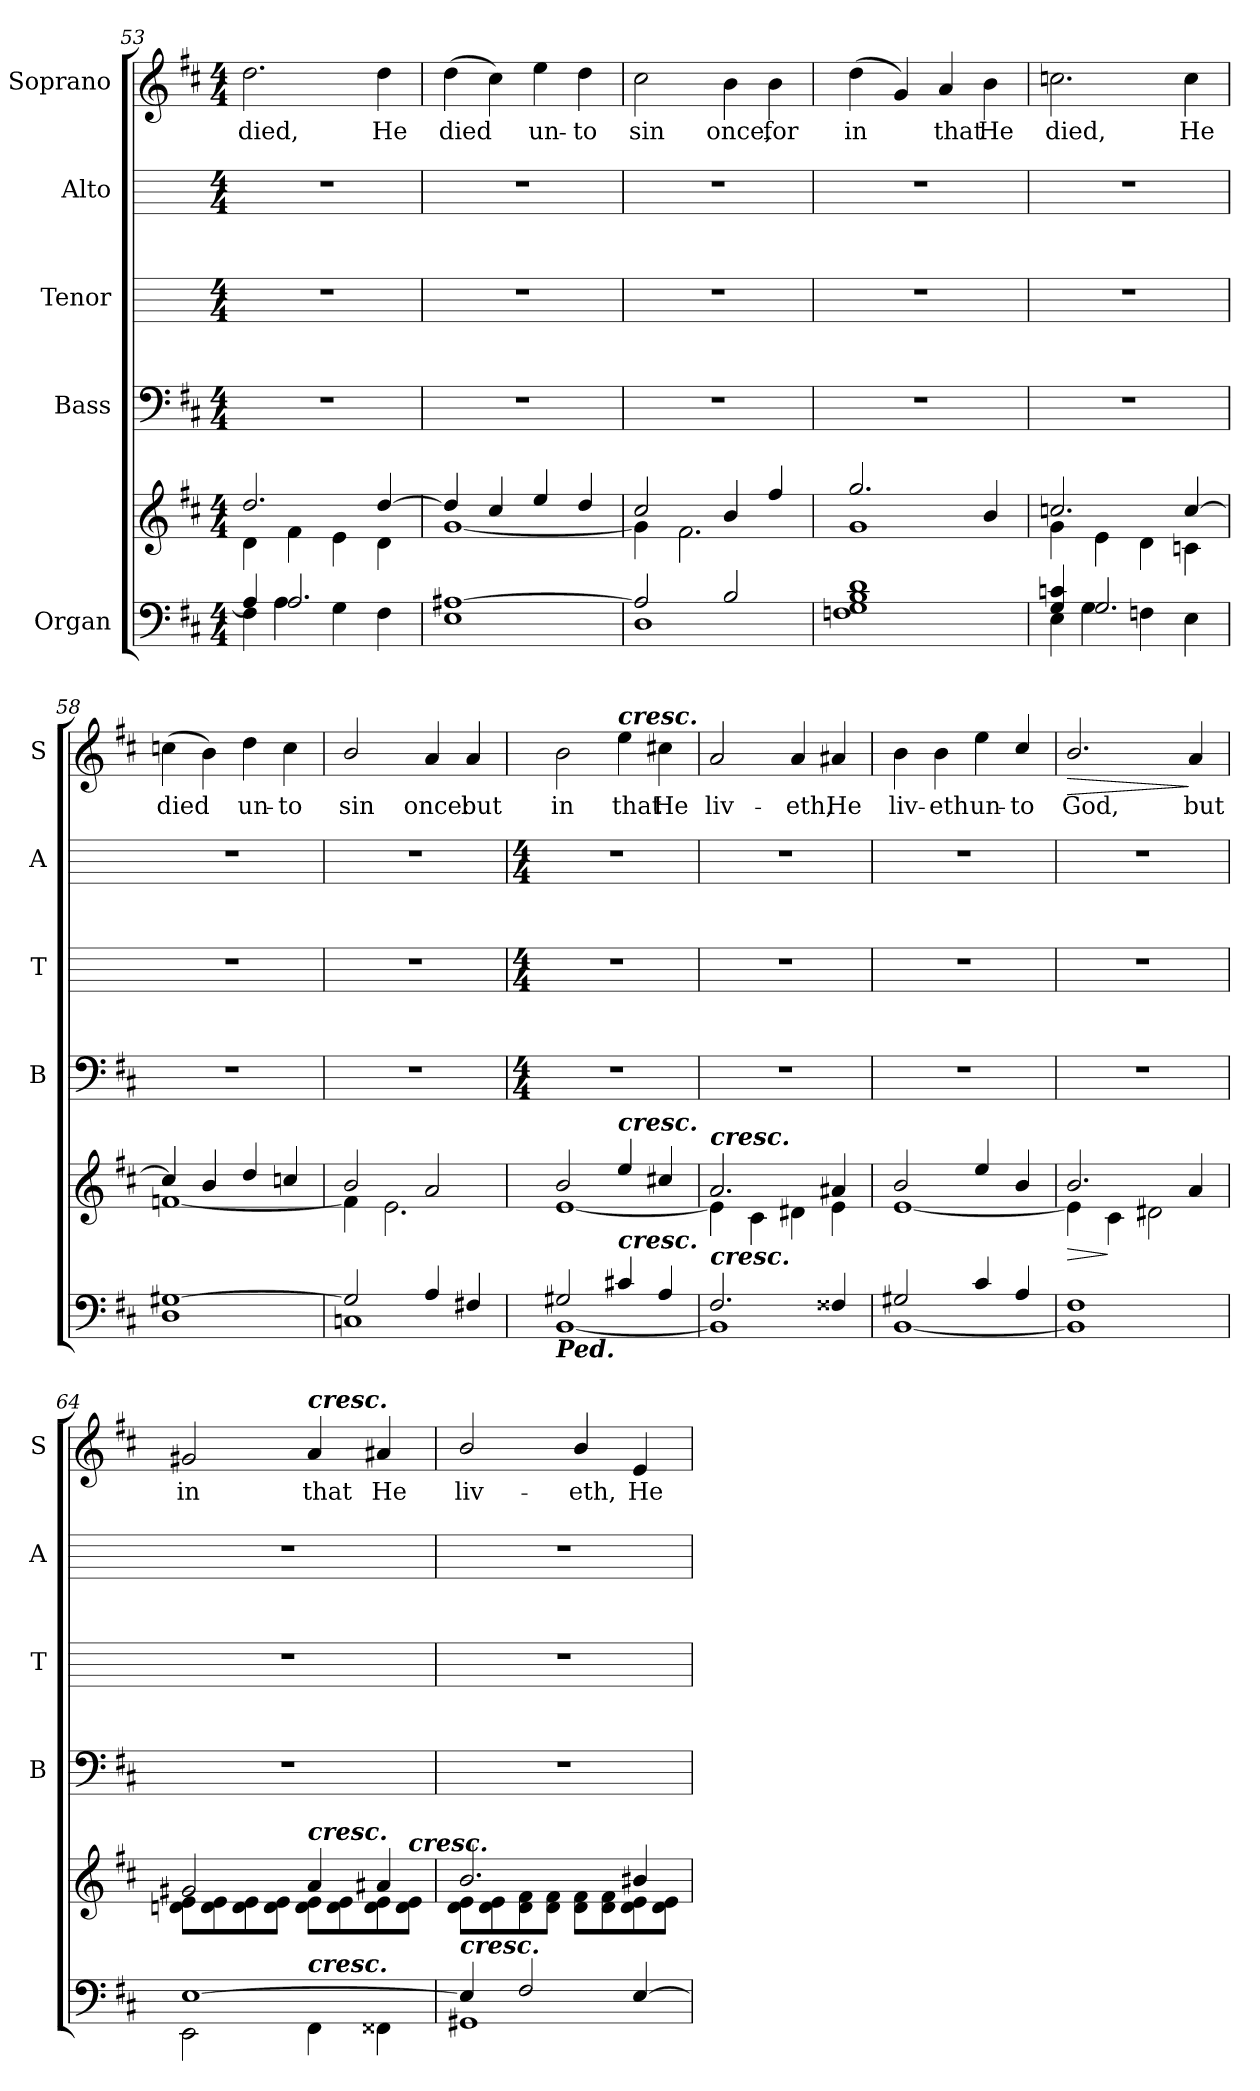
**kern	**kern	**dynam	**kern	**kern	**kern	**kern	**text	**dynam
*part5	*part5	*part5	*part4	*part3	*part2	*part1	*part1	*part1
*staff6	*staff5	*staff5/6	*staff4	*staff3	*staff2	*staff1	*staff1	*staff1
*I"Organ	*	*	*I"Bass	*I"Tenor	*I"Alto	*I"Soprano	*	*
*	*	*	*I'B	*I'T	*I'A	*I'S	*	*
!!LO:LB:g=z
*clefF4	*clefG2	*	*clefF4	*	*	*clefG2	*	*
*k[f#c#]	*k[f#c#]	*	*k[f#c#]	*	*	*k[f#c#]	*	*
*D:	*D:	*	*D:	*	*	*D:	*	*
*M4/4	*M4/4	*	*M4/4	*M4/4	*M4/4	*M4/4	*	*
=53	=53	=53	=53	=53	=53	=53	=53	=53
*^	*^	*	*	*	*	*	*	*
!	!	!	!	!	!	!	!	!	!LO:LY:b	!
4A/]	4F#\	2.dd/	4d\	.	1r	1r	1r	2.dd	died,	.
2.A/	4A\	.	4f#\	.	.	.	.	.	.	.
.	4G\	.	4e\	.	.	.	.	.	.	.
!	!	!	!	!	!	!	!	!	!LO:LY:b	!
.	4F#\	[4dd/	4d\	.	.	.	.	4dd	He	.
=54	=54	=54	=54	=54	=54	=54	=54	=54	=54	=54
!	!	!	!	!	!	!	!	!	!LO:LY:b	!
[1A#X/	1E\	4dd/]	[1g\	.	1r	1r	1r	(>4dd	died	.
.	.	4cc#/	.	.	.	.	.	4cc#)	.	.
!	!	!	!	!	!	!	!	!	!LO:LY:b	!
.	.	4ee/	.	.	.	.	.	4ee	un-	.
!	!	!	!	!	!	!	!	!	!LO:LY:b	!
.	.	4dd/	.	.	.	.	.	4dd	-to	.
=55	=55	=55	=55	=55	=55	=55	=55	=55	=55	=55
!	!	!	!	!	!	!	!	!	!LO:LY:b	!
2A#/]	1D\	2cc#/	4g\]	.	1r	1r	1r	2cc#	sin	.
.	.	.	2.f#\	.	.	.	.	.	.	.
!	!	!	!	!	!	!	!	!	!LO:LY:b	!
2B/	.	4b/	.	.	.	.	.	4b	once,	.
!	!	!	!	!	!	!	!	!	!LO:LY:b	!
.	.	4ff#/	.	.	.	.	.	4b	for	.
=56	=56	=56	=56	=56	=56	=56	=56	=56	=56	=56
!	!	!	!	!	!	!	!	!	!LO:LY:b	!
1B/ 1d/	1Fn\ 1G\	2.gg/	1g\	.	1r	1r	1r	(4dd	in	.
.	.	.	.	.	.	.	.	4g)	.	.
!	!	!	!	!	!	!	!	!	!LO:LY:b	!
.	.	.	.	.	.	.	.	4a	that	.
!	!	!	!	!	!	!	!	!	!LO:LY:b	!
.	.	4b/	.	.	.	.	.	4b	He	.
=57	=57	=57	=57	=57	=57	=57	=57	=57	=57	=57
!	!	!	!	!	!	!	!	!	!LO:LY:b	!
4G/ 4cn/	4E\	2.ccn/	4g\	.	1r	1r	1r	2.ccn	died,	.
2.G/	4G\	.	4e\	.	.	.	.	.	.	.
.	4Fn\	.	4d\	.	.	.	.	.	.	.
!	!	!	!	!	!	!	!	!	!LO:LY:b	!
.	4E\	[4cc/	4cn\	.	.	.	.	4cc	He	.
=58	=58	=58	=58	=58	=58	=58	=58	=58	=58	=58
!	!	!	!	!	!	!	!	!	!LO:LY:b	!
[1G#X/	1D\	4cc/]	[1fn\	.	1r	1r	1r	(>4ccn	died	.
.	.	4b/	.	.	.	.	.	4b)	.	.
!	!	!	!	!	!	!	!	!	!LO:LY:b	!
.	.	4dd/	.	.	.	.	.	4dd	un-	.
!	!	!	!	!	!	!	!	!	!LO:LY:b	!
.	.	4cc/	.	.	.	.	.	4cc	-to	.
=59	=59	=59	=59	=59	=59	=59	=59	=59	=59	=59
!	!	!	!	!	!	!	!	!	!LO:LY:b	!
2G#/]	1Cn\	2b/	4f\]	.	1r	1r	1r	2b/	sin	.
.	.	.	2.e\	.	.	.	.	.	.	.
!	!	!	!	!	!	!	!	!	!LO:LY:b	!
4A/	.	2a/	.	.	.	.	.	4a	once:	.
!	!	!	!	!	!	!	!	!	!LO:LY:b	!
4F#X/	.	.	.	.	.	.	.	4a	but	.
!!LO:LB:g=z
=60	=60	=60	=60	=60	=60	=60	=60	=60	=60	=60
*	*	*	*	*	*M4/4	*M4/4	*M4/4	*	*	*
!LO:TX:b:Bi:t=Ped.	!	!	!	!	!	!	!	!	!	!
!	!	!	!	!	!	!	!	!	!LO:LY:b	!
2G#X/	[1BB\	2b/	[1e\	.	1r	1r	1r	2b	in	.
!	!	!	!	!	!	!	!	!LO:TX:a:Bi:t=cresc.	!	!
!	!	!LO:TX:a:Bi:t=cresc.	!	!	!	!	!	!	!	!
!LO:TX:a:Bi:t=cresc.	!	!	!	!	!	!	!	!	!	!
!	!	!	!	!	!	!	!	!	!LO:LY:b	!
4c#X/	.	4ee/	.	.	.	.	.	4ee	that	.
!	!	!	!	!	!	!	!	!	!LO:LY:b	!
4A/	.	4cc#X/	.	.	.	.	.	4cc#X	He	.
=61	=61	=61	=61	=61	=61	=61	=61	=61	=61	=61
!	!	!LO:TX:a:Bi:t=cresc.	!	!	!	!	!	!	!	!
!LO:TX:a:Bi:t=cresc.	!	!	!	!	!	!	!	!	!	!
!	!	!	!	!	!	!	!	!	!LO:LY:b	!
2.F#/	1BB\]	2.a/	4e\]	.	1r	1r	1r	2a	liv-	.
.	.	.	4c#\	.	.	.	.	.	.	.
!	!	!	!	!	!	!	!	!	!LO:LY:b	!
.	.	.	4d#X\	.	.	.	.	4a	-eth,	.
!	!	!	!	!	!	!	!	!	!LO:LY:b	!
4F##X/	.	4a#X/	4e\	.	.	.	.	4a#X	He	.
=62	=62	=62	=62	=62	=62	=62	=62	=62	=62	=62
!	!	!	!	!	!	!	!	!	!LO:LY:b	!
2G#X/	[1BB\	2b/	[1e\	.	1r	1r	1r	4b	liv-	.
!	!	!	!	!	!	!	!	!	!LO:LY:b	!
.	.	.	.	.	.	.	.	4b	-eth	.
!	!	!	!	!	!	!	!	!	!LO:LY:b	!
4c#/	.	4ee/	.	.	.	.	.	4ee	un-	.
!	!	!	!	!	!	!	!	!	!LO:LY:b	!
4A/	.	4b/	.	.	.	.	.	4cc#/	-to	.
=63	=63	=63	=63	=63	=63	=63	=63	=63	=63	=63
!	!	!	!	!LO:HP:b	!	!	!	!	!	!
!	!	!	!	!LO:HP:n=1:b	!	!	!	!	!LO:LY:b	!LO:HP:b
1F#/	1BB\]	2.b/	4e\]	> >	1r	1r	1r	2.b/	God,	>
.	.	.	4c#\	]	.	.	.	.	.	.
.	.	.	2d#X\	.	.	.	.	.	.	.
!	!	!	!	!	!	!	!	!	!LO:LY:b	!
.	.	4a/	.	]	.	.	.	4a	but	]
=64	=64	=64	=64	=64	=64	=64	=64	=64	=64	=64
!	!	!	!	!	!	!	!	!	!LO:LY:b	!
[1E/	2EE\	2g#X/	8dn\ 8e\L	.	1r	1r	1r	2g#X	in	.
.	.	.	8d\ 8e\	.	.	.	.	.	.	.
.	.	.	8d\ 8e\	.	.	.	.	.	.	.
.	.	.	8d\ 8e\J	.	.	.	.	.	.	.
!	!	!	!	!	!	!	!	!LO:TX:a:Bi:t=cresc.	!	!
!	!	!LO:TX:a:Bi:t=cresc.	!	!	!	!	!	!	!	!
!	!LO:TX:a:Bi:t=cresc.	!	!	!	!	!	!	!	!	!
!	!	!	!	!	!	!	!	!	!LO:LY:b	!
.	4FF#\	4a/	8d\ 8e\L	.	.	.	.	4a	that	.
.	.	.	8d\ 8e\	.	.	.	.	.	.	.
!	!	!	!	!	!	!	!	!	!LO:LY:b	!
.	4FF##X\	4a#X/	8d\ 8e\	.	.	.	.	4a#X	He	.
!	!	!	!LO:TX:a:Bi:t=cresc.	!	!	!	!	!	!	!
.	.	.	8d\ 8e\J	.	.	.	.	.	.	.
=65	=65	=65	=65	=65	=65	=65	=65	=65	=65	=65
!LO:TX:a:Bi:t=cresc.	!	!	!	!	!	!	!	!	!	!
!	!	!	!	!	!	!	!	!	!LO:LY:b	!
4E/]	1GG#X\	2.b/	8d\ 8e\L	.	1r	1r	1r	2b/	liv-	.
.	.	.	8d\ 8e\	.	.	.	.	.	.	.
2F#/	.	.	8d\ 8f#\	.	.	.	.	.	.	.
.	.	.	8d\ 8f#\J	.	.	.	.	.	.	.
!	!	!	!	!	!	!	!	!	!LO:LY:b	!
.	.	.	8d\ 8f#\L	.	.	.	.	4b/	-eth,	.
.	.	.	8d\ 8f#\	.	.	.	.	.	.	.
!	!	!	!	!	!	!	!	!	!LO:LY:b	!
[4E/	.	4b#X/	8d\ 8e\	.	.	.	.	4e	He	.
.	.	.	8d\ 8e\J	.	.	.	.	.	.	.
*v	*v	*	*	*	*	*	*	*	*	*
*	*v	*v	*	*	*	*	*	*	*
=	=	=	=	=	=	=	=	=
*-	*-	*-	*-	*-	*-	*-	*-	*-
